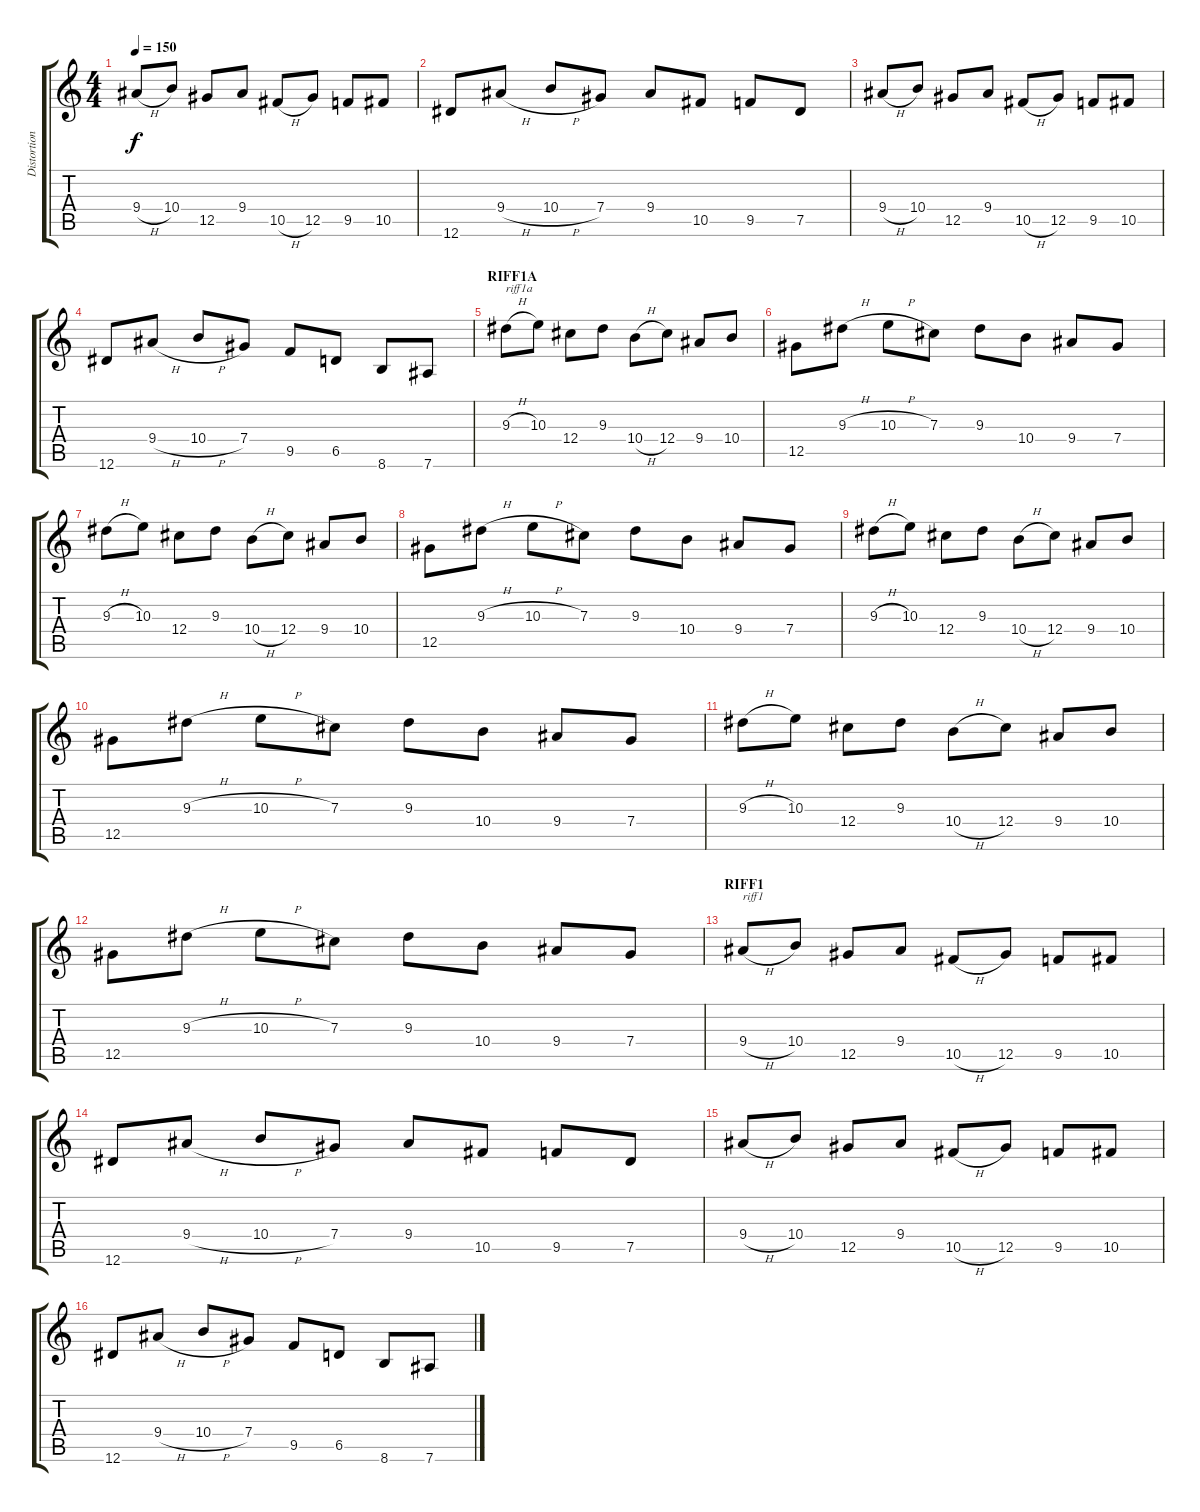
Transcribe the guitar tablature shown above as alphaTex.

\track ("Distortion G" "Distortion") {instrument overdrivenguitar}
\staff {score tabs}
\tuning (Eb4 Bb3 Gb3 Db3 Ab2 Eb2) {hide}
\ts (4 4)
\tempo 150
\clef g2
\ks c
9.4{h}.8{dy f} 10.4.8 12.5.8 9.4.8 10.5{h}.8 12.5.8 9.5.8 10.5.8 |
12.6.8 9.4{h}.8 10.4{h}.8 7.4.8 9.4.8 10.5.8 9.5.8 7.5.8 |
9.4{h}.8 10.4.8 12.5.8 9.4.8 10.5{h}.8 12.5.8 9.5.8 10.5.8 |
12.6.8 9.4{h}.8 10.4{h}.8 7.4.8 9.5.8 6.5.8 8.6.8 7.6.8 |
\section ("" "RIFF1A")
9.3{h}.8{txt "riff1a"} 10.3.8 12.4.8 9.3.8 10.4{h}.8 12.4.8 9.4.8 10.4.8 |
12.5.8 9.3{h}.8 10.3{h}.8 7.3.8 9.3.8 10.4.8 9.4.8 7.4.8 |
9.3{h}.8 10.3.8 12.4.8 9.3.8 10.4{h}.8 12.4.8 9.4.8 10.4.8 |
12.5.8 9.3{h}.8 10.3{h}.8 7.3.8 9.3.8 10.4.8 9.4.8 7.4.8 |
9.3{h}.8 10.3.8 12.4.8 9.3.8 10.4{h}.8 12.4.8 9.4.8 10.4.8 |
12.5.8 9.3{h}.8 10.3{h}.8 7.3.8 9.3.8 10.4.8 9.4.8 7.4.8 |
9.3{h}.8 10.3.8 12.4.8 9.3.8 10.4{h}.8 12.4.8 9.4.8 10.4.8 |
12.5.8 9.3{h}.8 10.3{h}.8 7.3.8 9.3.8 10.4.8 9.4.8 7.4.8 |
\section ("" "RIFF1")
9.4{h}.8{txt "riff1"} 10.4.8 12.5.8 9.4.8 10.5{h}.8 12.5.8 9.5.8 10.5.8 |
12.6.8 9.4{h}.8 10.4{h}.8 7.4.8 9.4.8 10.5.8 9.5.8 7.5.8 |
9.4{h}.8 10.4.8 12.5.8 9.4.8 10.5{h}.8 12.5.8 9.5.8 10.5.8 |
12.6.8 9.4{h}.8 10.4{h}.8 7.4.8 9.5.8 6.5.8 8.6.8 7.6.8
